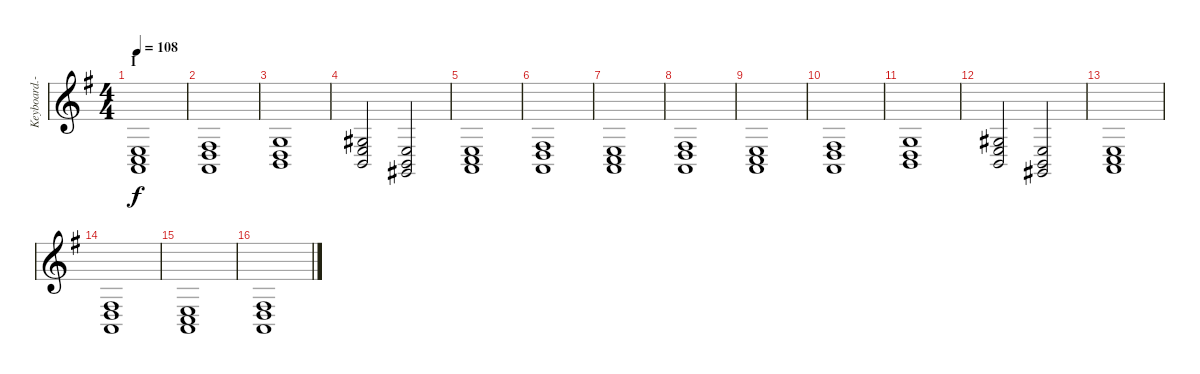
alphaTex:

\track ("Keyboard.-II" "Keyboard.-") {instrument brightacousticpiano}
\staff {score}
\tuning (E4 B3 G3 D3 A2 E2 B1) {hide}
\ts (4 4)
\section ("" "I")
\tempo 108
\clef g2
\ks g
(2.4 3.5 5.6).1{dy f} |
(4.4 5.5 5.6).1 |
(0.3 0.4 2.5).1 |
(1.3 2.4 2.5).2 (2.4 2.5 4.6).2 |
(2.4 3.5 5.6).1 |
(4.4 5.5 5.6).1 |
(2.4 3.5 5.6).1 |
(4.4 5.5 5.6).1 |
(2.4 3.5 5.6).1 |
(4.4 5.5 5.6).1 |
(0.3 0.4 2.5).1 |
(1.3 2.4 2.5).2 (2.4 2.5 4.6).2 |
(2.4 3.5 5.6).1 |
(4.4 5.5 5.6).1 |
(2.4 3.5 5.6).1 |
(4.4 5.5 5.6).1
